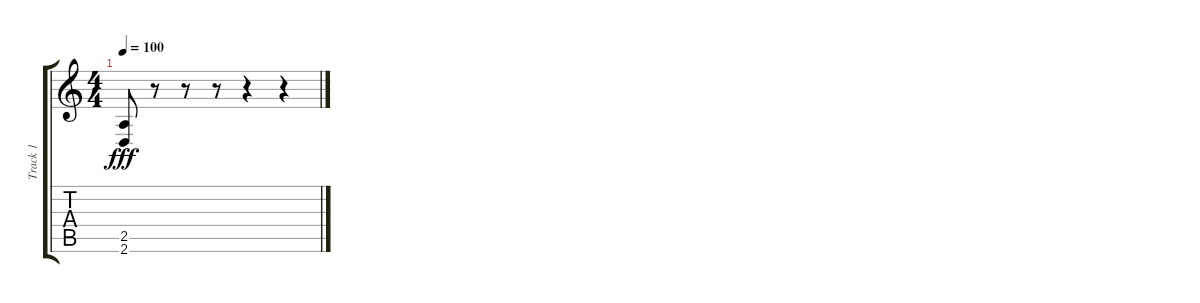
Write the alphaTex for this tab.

\track ("Track 1" "Track 1") {instrument overdrivenguitar}
\staff {score tabs}
\tuning (D4 A3 F3 C3 G2 C2) {hide}
\ts (4 4)
\tempo 100
\clef g2
\ks c
(2.5 2.6).8{dy fff} r.8 r.8 r.8 r.4 r.4
